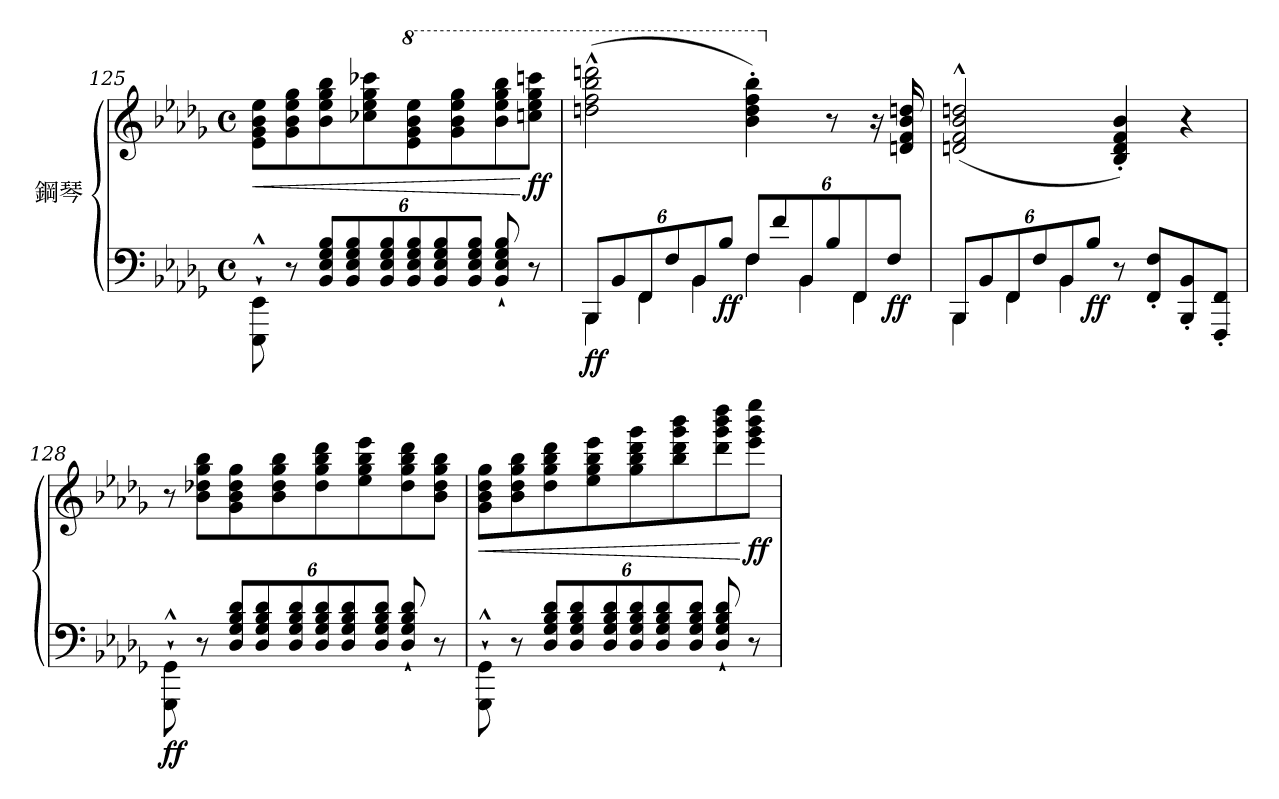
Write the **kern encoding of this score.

**kern	**kern	**dynam
*part1	*part1	*part1
*staff2	*staff1	*staff1/2
*I"鋼琴	*	*
*clefF4	*clefG2	*
*k[b-e-a-d-g-]	*k[b-e-a-d-g-]	*
*M4/4	*M4/4	*
*met(c)	*met(c)	*
=125	=125	=125
!	!	!LO:HP:b
8EEE-\`^^ 8EE-\`^^	8e-\ 8g-\ 8b-\ 8ee-\L	<
8r	8g-\ 8b-\ 8ee-\ 8gg-\	.
*Xbrackettup	*	*
12BB-/ 12E-/ 12G-/ 12B-/L	8b-\ 8ee-\ 8gg-\ 8bb-\	.
12BB-/ 12E-/ 12G-/ 12B-/	.	.
.	8cc-X\ 8ee-\ 8gg-\ 8ccc-X\	.
12BB-/ 12E-/ 12G-/ 12B-/	.	.
*	*8va	*
12BB-/ 12E-/ 12G-/ 12B-/	8ee-\ 8gg-\ 8bb-\ 8eee-\	.
12BB-/ 12E-/ 12G-/ 12B-/	.	.
.	8gg-\ 8bb-\ 8eee-\ 8ggg-\	.
12BB-/ 12E-/ 12G-/ 12B-/J	.	.
8BB-/` 8E-/` 8G-/` 8B-/`	8bb-\ 8eee-\ 8ggg-\ 8bbb-\	.
!	!	!LO:DY:n=1:b
8r	8cccn\ 8eee-\ 8ggg-\ 8cccc\J	[ ff
=126	=126	=126
*^	*	*
*	*Xtuplet	*	*
!	!	!	!LO:DY:b=2
12BBB-/L	6BBB-\	(>2dddn\^^ 2fff\^^ 2bbb-\^^ 2ddddn\^^	ff
12BB-/	.	.	.
12FF/	6FF\	.	.
12F/	.	.	.
12BB-/	6BB-\	.	.
!	!	!	!LO:DY:b=2
12B-/J	.	.	ff
*tuplet	*Xtuplet	*	*
12F/L	6F\	4bb-\' 4ddd\' 4fff\' 4bbb-\')	.
12f/	.	.	.
12BB-/	6BB-\	.	.
*	*	*X8va	*
12B-/	.	8r	.
12FF/	6FF\	.	.
.	.	16r	.
!	!	!	!LO:DY:b=2
12F/J	.	.	ff
.	.	16dn/ 16f/ 16b-/ 16ddn/	.
=127	=127	=127	=127
*tuplet	*Xtuplet	*	*
12BBB-/L	6BBB-\	(<2dn/^^ 2f/^^ 2b-/^^ 2ddn/^^	.
12BB-/	.	.	.
12FF/	6FF\	.	.
12F/	.	.	.
12BB-/	6BB-\	.	.
!	!	!	!LO:DY:b=2
12B-/J	.	.	ff
8r	2ryy	4B-/' 4d/' 4f/' 4b-/')	.
8FF/' 8F/'L	.	.	.
8BBB-/' 8BB-/'	.	4r	.
8FFF/' 8FF/'J	.	.	.
*v	*v	*	*
!!LO:LB:g=z
=128	=128	=128
!	!	!LO:DY:b=2
8GGG-\`^^ 8GG-\`^^	8r	ff
8r	8b-\ 8dd-X\ 8gg-\ 8bb-\L	.
*tuplet	*	*
12D-/ 12G-/ 12B-/ 12d-/L	8g-\ 8b-\ 8dd-\ 8gg-\	.
12D-/ 12G-/ 12B-/ 12d-/	.	.
.	8b-\ 8dd-\ 8gg-\ 8bb-\	.
12D-/ 12G-/ 12B-/ 12d-/	.	.
12D-/ 12G-/ 12B-/ 12d-/	8dd-\ 8gg-\ 8bb-\ 8ddd-\	.
12D-/ 12G-/ 12B-/ 12d-/	.	.
.	8ee-\ 8gg-\ 8bb-\ 8eee-\	.
12D-/ 12G-/ 12B-/ 12d-/J	.	.
8D-/` 8G-/` 8B-/` 8d-/`	8dd-\ 8gg-\ 8bb-\ 8ddd-\	.
8r	8b-\ 8dd-\ 8gg-\ 8bb-\J	.
=129	=129	=129
!	!	!LO:HP:b
8GGG-\`^^ 8GG-\`^^	8g-\ 8b-\ 8dd-\ 8gg-\L	<
8r	8b-\ 8dd-\ 8gg-\ 8bb-\	.
12D-/ 12G-/ 12B-/ 12d-/L	8dd-\ 8gg-\ 8bb-\ 8ddd-\	.
12D-/ 12G-/ 12B-/ 12d-/	.	.
.	8ee-\ 8gg-\ 8bb-\ 8eee-\	.
12D-/ 12G-/ 12B-/ 12d-/	.	.
*	*MM112	*
12D-/ 12G-/ 12B-/ 12d-/	8gg-\ 8bb-\ 8ddd-\ 8ggg-\	.
12D-/ 12G-/ 12B-/ 12d-/	.	.
*	*MM108	*
.	8bb-\ 8ddd-\ 8ggg-\ 8bbb-\	.
12D-/ 12G-/ 12B-/ 12d-/J	.	.
*	*MM102	*
8D-/` 8G-/` 8B-/` 8d-/`	8ddd-\ 8ggg-\ 8bbb-\ 8dddd-\	.
*	*MM96	*
!	!	!LO:DY:n=1:b
8r	8eee-\ 8ggg-\ 8bbb-\ 8eeee-\J	[ ff
=	=	=
*-	*-	*-
